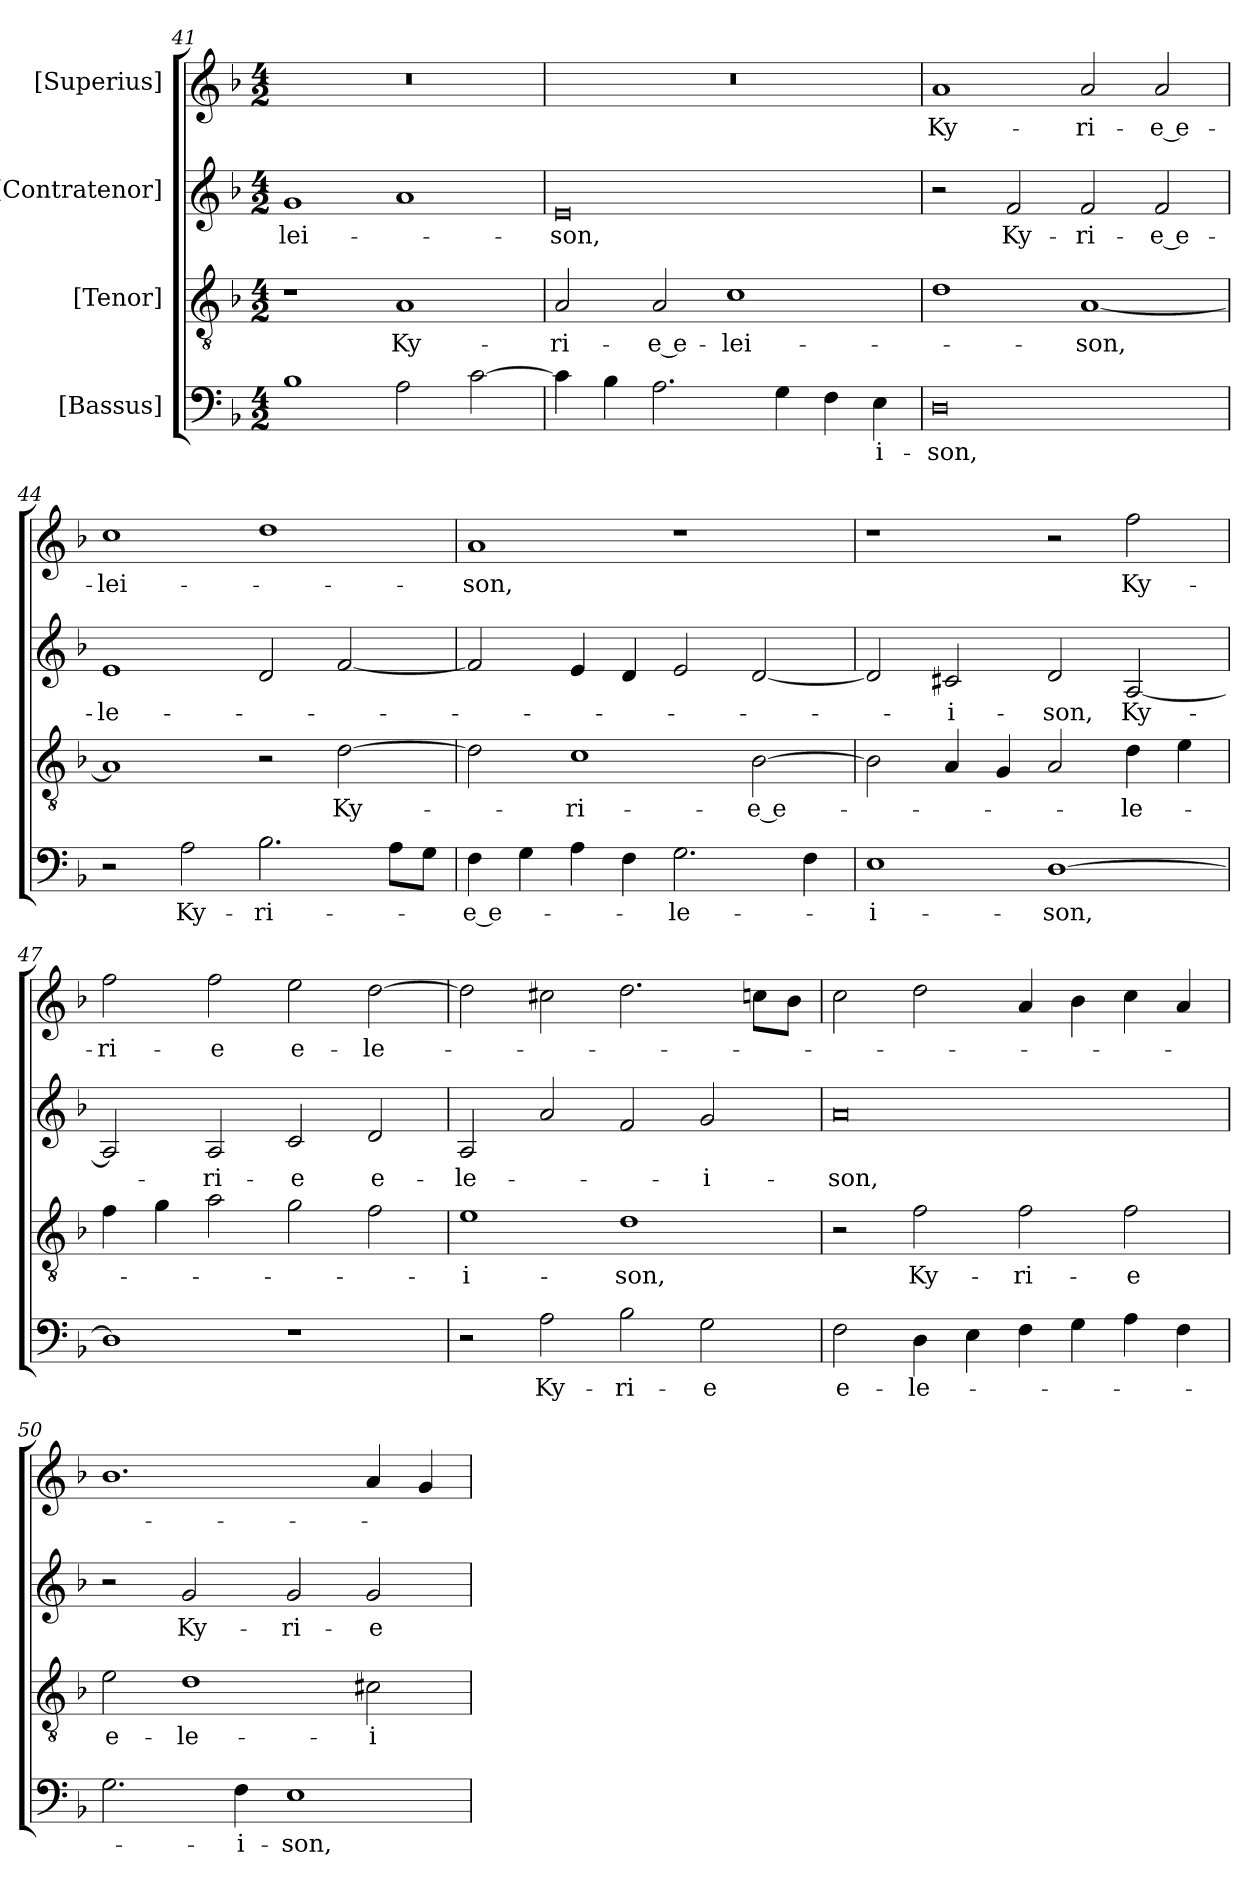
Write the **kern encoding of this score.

**kern	**text	**kern	**text	**kern	**text	**kern	**text
*part4	*part4	*part3	*part3	*part2	*part2	*part1	*part1
*staff4	*staff4	*staff3	*staff3	*staff2	*staff2	*staff1	*staff1
*I"[Bassus]	*	*I"[Tenor]	*	*I"[Contratenor]	*	*I"[Superius]	*
*clefF4	*	*clefGv2	*	*clefG2	*	*clefG2	*
*k[b-]	*	*k[b-]	*	*k[b-]	*	*k[b-]	*
*M4/2	*	*M4/2	*	*M4/2	*	*M4/2	*
=41	=41	=41	=41	=41	=41	=41	=41
1B-\	.	1r	.	1g/	-lei-	0r	.
2A\	.	1A/	Ky-	1a/	.	.	.
[2c\	.	.	.	.	.	.	.
=42	=42	=42	=42	=42	=42	=42	=42
4c\]	.	2A/	-ri-	0e/	-son,	0r	.
4B-\	.	.	.	.	.	.	.
2.A\	.	2A/	-e e-	.	.	.	.
.	.	1c\	-lei-	.	.	.	.
4G\	.	.	.	.	.	.	.
4F\	.	.	.	.	.	.	.
4E\	-i-	.	.	.	.	.	.
=43	=43	=43	=43	=43	=43	=43	=43
0D\	-son,	1d\	.	2r	.	1a/	Ky-
.	.	.	.	2f/	Ky-	.	.
.	.	[1A/	-son,	2f/	-ri-	2a/	-ri-
.	.	.	.	2f/	-e e-	2a/	-e e-
=44	=44	=44	=44	=44	=44	=44	=44
2r	.	1A/]	.	1e/	-le-	1cc\	-lei-
2A\	Ky-	.	.	.	.	.	.
2.B-\	-ri-	2r	.	2d/	.	1dd\	.
.	.	[2d\	Ky-	[2f/	.	.	.
8A\L	.	.	.	.	.	.	.
8G\J	.	.	.	.	.	.	.
=45	=45	=45	=45	=45	=45	=45	=45
4F\	-e e-	2d\]	.	2f/]	.	1a/	-son,
4G\	.	.	.	.	.	.	.
4A\	.	1c\	-ri-	4e/	.	.	.
4F\	.	.	.	4d/	.	.	.
2.G\	-le-	.	.	2e/	.	1r	.
.	.	[2B-\	-e e-	[2d/	.	.	.
4F\	.	.	.	.	.	.	.
=46	=46	=46	=46	=46	=46	=46	=46
1E\	-i-	2B-\]	.	2d/]	.	1r	.
.	.	4A/	.	2c#X/	-i-	.	.
.	.	4G/	.	.	.	.	.
[1D\	-son,	2A/	.	2d/	-son,	2r	.
.	.	4d\	-le-	[2A/	Ky-	2ff\	Ky-
.	.	4e\	.	.	.	.	.
=47	=47	=47	=47	=47	=47	=47	=47
1D\]	.	4f\	.	2A/]	.	2ff\	-ri-
.	.	4g\	.	.	.	.	.
.	.	2a\	.	2A/	-ri-	2ff\	-e
1r	.	2g\	.	2c/	-e	2ee\	e-
.	.	2f\	.	2d/	e-	[2dd\	-le-
=48	=48	=48	=48	=48	=48	=48	=48
2r	.	1e\	-i-	2A/	-le-	2dd\]	.
2A\	Ky-	.	.	2a/	.	2cc#X\	.
2B-\	-ri-	1d\	-son,	2f/	.	2.dd\	.
2G\	-e	.	.	2g/	-i-	.	.
.	.	.	.	.	.	8ccn\L	.
.	.	.	.	.	.	8b-\J	.
=49	=49	=49	=49	=49	=49	=49	=49
2F\	e-	2r	.	0a/	-son,	2cc\	.
4D\	-le-	2f\	Ky-	.	.	2dd\	.
4E\	.	.	.	.	.	.	.
4F\	.	2f\	-ri-	.	.	4a/	.
4G\	.	.	.	.	.	4b-\	.
4A\	.	2f\	-e	.	.	4cc\	.
4F\	.	.	.	.	.	4a/	.
=50	=50	=50	=50	=50	=50	=50	=50
2.G\	.	2e\	e-	2r	.	1.b-\	.
.	.	1d\	-le-	2g/	Ky-	.	.
4F\	-i-	.	.	.	.	.	.
1E\	-son,	.	.	2g/	-ri-	.	.
.	.	2c#X\	-i-	2g/	-e	4a/	.
.	.	.	.	.	.	4g/	.
=	=	=	=	=	=	=	=
*-	*-	*-	*-	*-	*-	*-	*-
